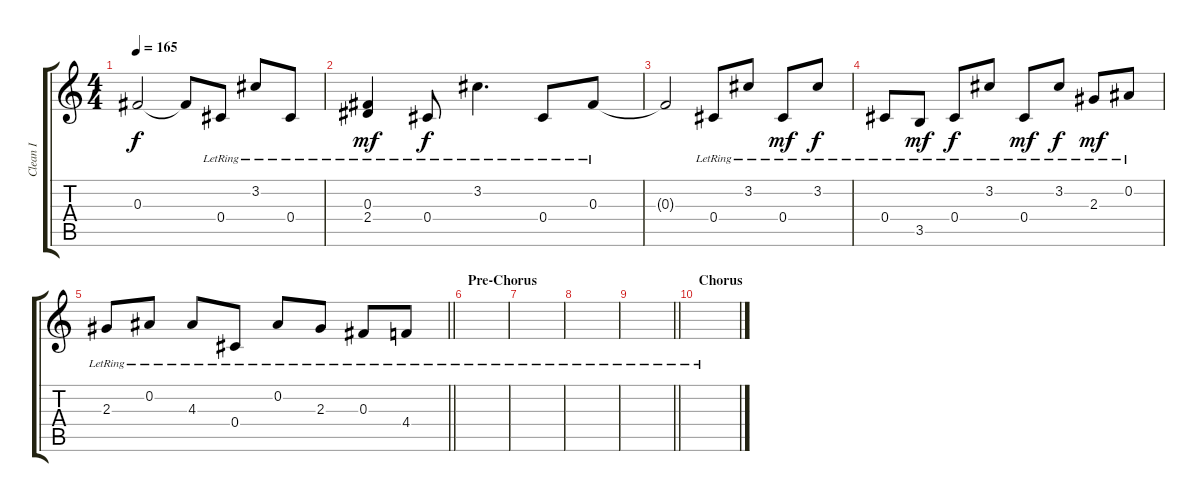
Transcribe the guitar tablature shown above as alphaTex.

\track ("Clean I" "Clean I") {instrument electricguitarclean}
\staff {score tabs}
\tuning (Eb4 Bb3 Gb3 Db3 Ab2 Eb2) {hide}
\ts (4 4)
\tempo 165
\clef g2
\ks c
0.3{t}.2{dy f} 0.3{t}.8 0.4{lr}.8 3.2{lr}.8 0.4{lr}.8 |
(0.3{lr} 2.4).4{dy mf} 0.4{lr}.8{dy f} 3.2{lr}.4{d} 0.4{lr}.8 0.3{lr}.8 |
0.3{t}.2 0.4{lr}.8 3.2{lr}.8 0.4{lr}.8{dy mf} 3.2{lr}.8{dy f} |
0.4{lr}.8 3.5{lr}.8{dy mf} 0.4{lr}.8{dy f} 3.2{lr}.8 0.4{lr}.8{dy mf} 3.2{lr}.8{dy f} 2.3{lr}.8{dy mf} 0.2{lr}.8 |
\barLineRight lightlight
2.3{lr}.8 0.2{lr}.8 4.3{lr}.8 0.4{lr}.8 0.2{lr}.8 2.3{lr}.8 0.3{lr}.8 4.4{lr}.8 |
\section ("" "Pre-Chorus")
|
|
|
\barLineRight lightlight
|
\section ("" "Chorus")
